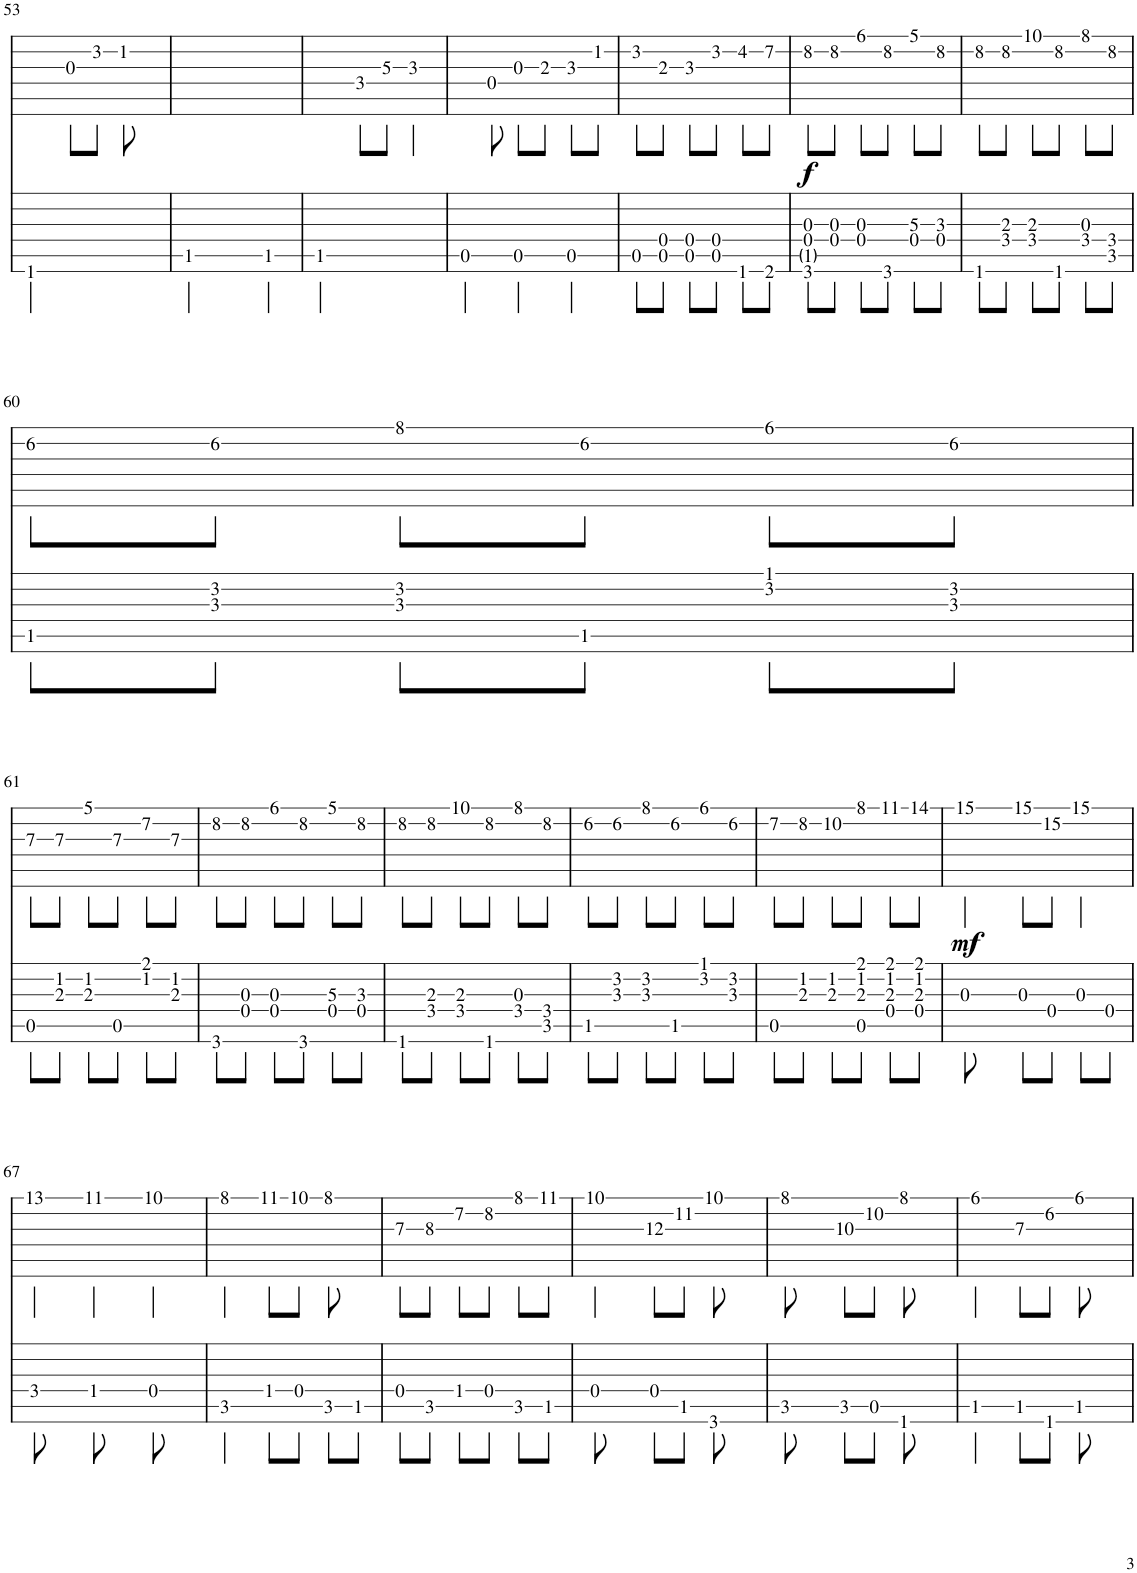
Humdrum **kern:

**kern	**kern	**dynam
*part2	*part1	*part1
*staff2	*staff1	*staff1
*I"Chitarra classica [Tabulatura]	*I"Chitarra classica [Tabulatura]	*
!!LO:PB:g=z
*	*	*
*k[b-e-]	*k[b-e-]	*
*M3/4	*M3/4	*
=53	=53	=53
4FF\	4r	.
2r	8G\L	.
.	8d\J	.
.	8c\	.
.	8r	.
=54	=54	=54
4BB-\	2.r	.
4r	.	.
4BB-\	.	.
=55	=55	=55
4BB-\	4r	.
2r	8F\L	.
.	8c\J	.
.	4B-\	.
=56	=56	=56
4AA\	8r	.
.	8D\	.
4AA\	8G\L	.
.	8A\J	.
4AA\	8B-\L	.
.	8c\J	.
=57	=57	=57
8AA\L	8d\L	.
8AA\ 8D\J	8A\J	.
8AA\ 8D\L	8B-\L	.
8AA\ 8D\J	8d\J	.
8FF\L	8e-\L	.
8FF#\J	8f#\J	.
=58	=58	=58
!	!	!LO:DY:b
8GG\ 8BB-\ 8D\ 8G\L	8g\L	f
8D\ 8G\J	8g\J	.
8D\ 8G\L	8b-\L	.
8GG\J	8g\J	.
8D\ 8c\L	8a\L	.
8D\ 8B-\J	8g\J	.
=59	=59	=59
8FF\L	8g\L	.
8F\ 8A\J	8g\J	.
8F\ 8A\L	8dd\L	.
8FF\J	8g\J	.
8F\ 8G\L	8cc\L	.
8C\ 8F\J	8g\J	.
!!LO:LB:g=z
=60	=60	=60
8BB-\L	8f\L	.
8B-\ 8d\J	8f\J	.
8B-\ 8d\L	8cc\L	.
8BB-\J	8f\J	.
8d\ 8f\L	8b-\L	.
8B-\ 8d\J	8f\J	.
!!LO:LB:g=z
=61	=61	=61
8AA\L	8d\L	.
8A\ 8c\J	8d\J	.
8A\ 8c\L	8a\L	.
8AA\J	8d\J	.
8c\ 8f#\L	8f#\L	.
8A\ 8c\J	8d\J	.
=62	=62	=62
8GG\L	8g\L	.
8D\ 8G\J	8g\J	.
8D\ 8G\L	8b-\L	.
8GG\J	8g\J	.
8D\ 8c\L	8a\L	.
8D\ 8B-\J	8g\J	.
=63	=63	=63
8FF\L	8g\L	.
8F\ 8A\J	8g\J	.
8F\ 8A\L	8dd\L	.
8FF\J	8g\J	.
8F\ 8G\L	8cc\L	.
8C\ 8F\J	8g\J	.
=64	=64	=64
8BB-\L	8f\L	.
8B-\ 8d\J	8f\J	.
8B-\ 8d\L	8cc\L	.
8BB-\J	8f\J	.
8d\ 8f\L	8b-\L	.
8B-\ 8d\J	8f\J	.
=65	=65	=65
8AA\L	8f#\L	.
8A\ 8c\J	8g\J	.
8A\ 8c\L	8a\L	.
8AA\ 8A\ 8c\ 8f#\J	8cc\J	.
8D\ 8A\ 8c\ 8f#\L	8ee-\L	.
8D\ 8A\ 8c\ 8f#\J	8ff#\J	.
=66	=66	=66
!	!	!LO:DY:b
8G\	4gg\	mf
8r	.	.
8G\L	8gg\L	.
8D\J	8dd\J	.
8G\L	4gg\	.
8D\J	.	.
!!LO:LB:g=z
=67	=67	=67
8F\	4ff\	.
8r	.	.
8E-\	4ee-\	.
8r	.	.
8D\	4dd\	.
8r	.	.
=68	=68	=68
4C\	4cc\	.
8E-\L	8ee-\L	.
8D\J	8dd\J	.
8C\L	8cc\	.
8BB-\J	8r	.
=69	=69	=69
8D\L	8d\L	.
8C\J	8e-\J	.
8E-\L	8f#\L	.
8D\J	8g\J	.
8C\L	8cc\L	.
8BB-\J	8ee-\J	.
=70	=70	=70
8D\	4dd\	.
8r	.	.
8D\L	8g\L	.
8BB-\J	8b-\J	.
8GG\	8dd\	.
8r	8r	.
=71	=71	=71
8C\	8cc\	.
8r	8r	.
8C\L	8f\L	.
8AA\J	8a\J	.
8FF\	8cc\	.
8r	8r	.
=72	=72	=72
4BB-\	4b-\	.
8BB-\L	8d\L	.
8FF\J	8f\J	.
8BB-\	8b-\	.
8r	8r	.
=	=	=
*-	*-	*-
